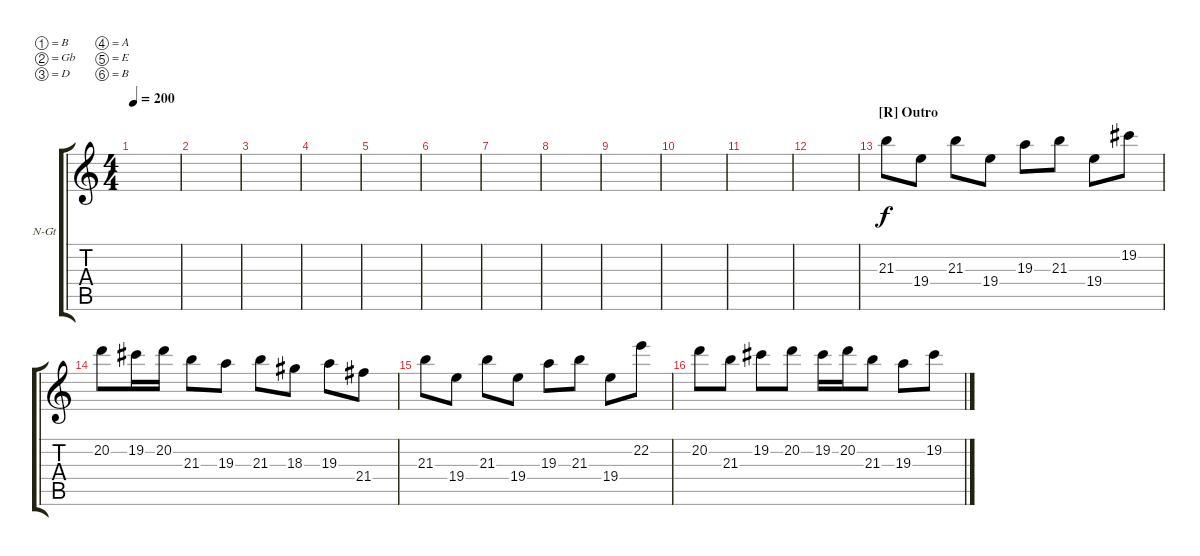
\defaultSystemsLayout 4
\bracketExtendMode groupsimilarinstruments
\firstSystemTrackNameOrientation horizontal
\otherSystemsTrackNameOrientation horizontal
\track ("Flute 3/Other" "N-Gt") {instrument flute}
\staff {score tabs}
\tuning (B3 Gb3 D3 A2 E2 B1)
\displaytranspose 12
\ts (4 4)
\tempo 200
\clef g2
\ks c
|
|
|
|
|
|
|
|
|
|
|
|
\section ("R" "Outro")
21.3.8{dy f} 19.4.8 21.3.8 19.4.8 19.3.8 21.3.8 19.4.8 19.2.8 |
20.2.8 19.2.16 20.2.16 21.3.8 19.3.8 21.3.8 18.3.8 19.3.8 21.4.8 |
21.3.8 19.4.8 21.3.8 19.4.8 19.3.8 21.3.8 19.4.8 22.2.8 |
20.2.8 21.3.8 19.2.8 20.2.8 19.2.16 20.2.16 21.3.8 19.3.8 19.2.8
